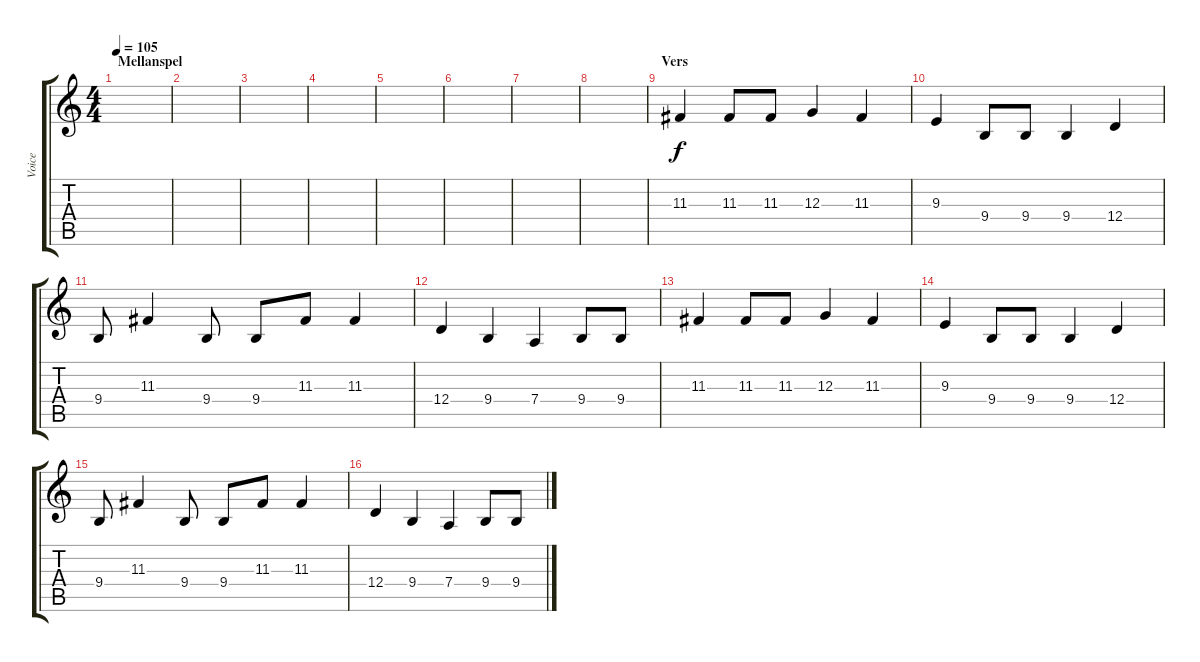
\track ("Voice" "Voice") {instrument flute}
\staff {score tabs}
\tuning (E4 B3 G3 D3 A2 E2) {hide}
\ts (4 4)
\section ("" "Mellanspel")
\tempo 105
\clef g2
\ks c
|
|
|
|
|
|
|
|
\section ("" "Vers")
11.3.4 11.3.8 11.3.8 12.3.4 11.3.4 |
9.3.4 9.4.8 9.4.8 9.4.4 12.4.4 |
9.4.8 11.3.4 9.4.8 9.4.8 11.3.8 11.3.4 |
12.4.4 9.4.4 7.4.4 9.4.8 9.4.8 |
11.3.4 11.3.8 11.3.8 12.3.4 11.3.4 |
9.3.4 9.4.8 9.4.8 9.4.4 12.4.4 |
9.4.8 11.3.4 9.4.8 9.4.8 11.3.8 11.3.4 |
12.4.4 9.4.4 7.4.4 9.4.8 9.4.8
